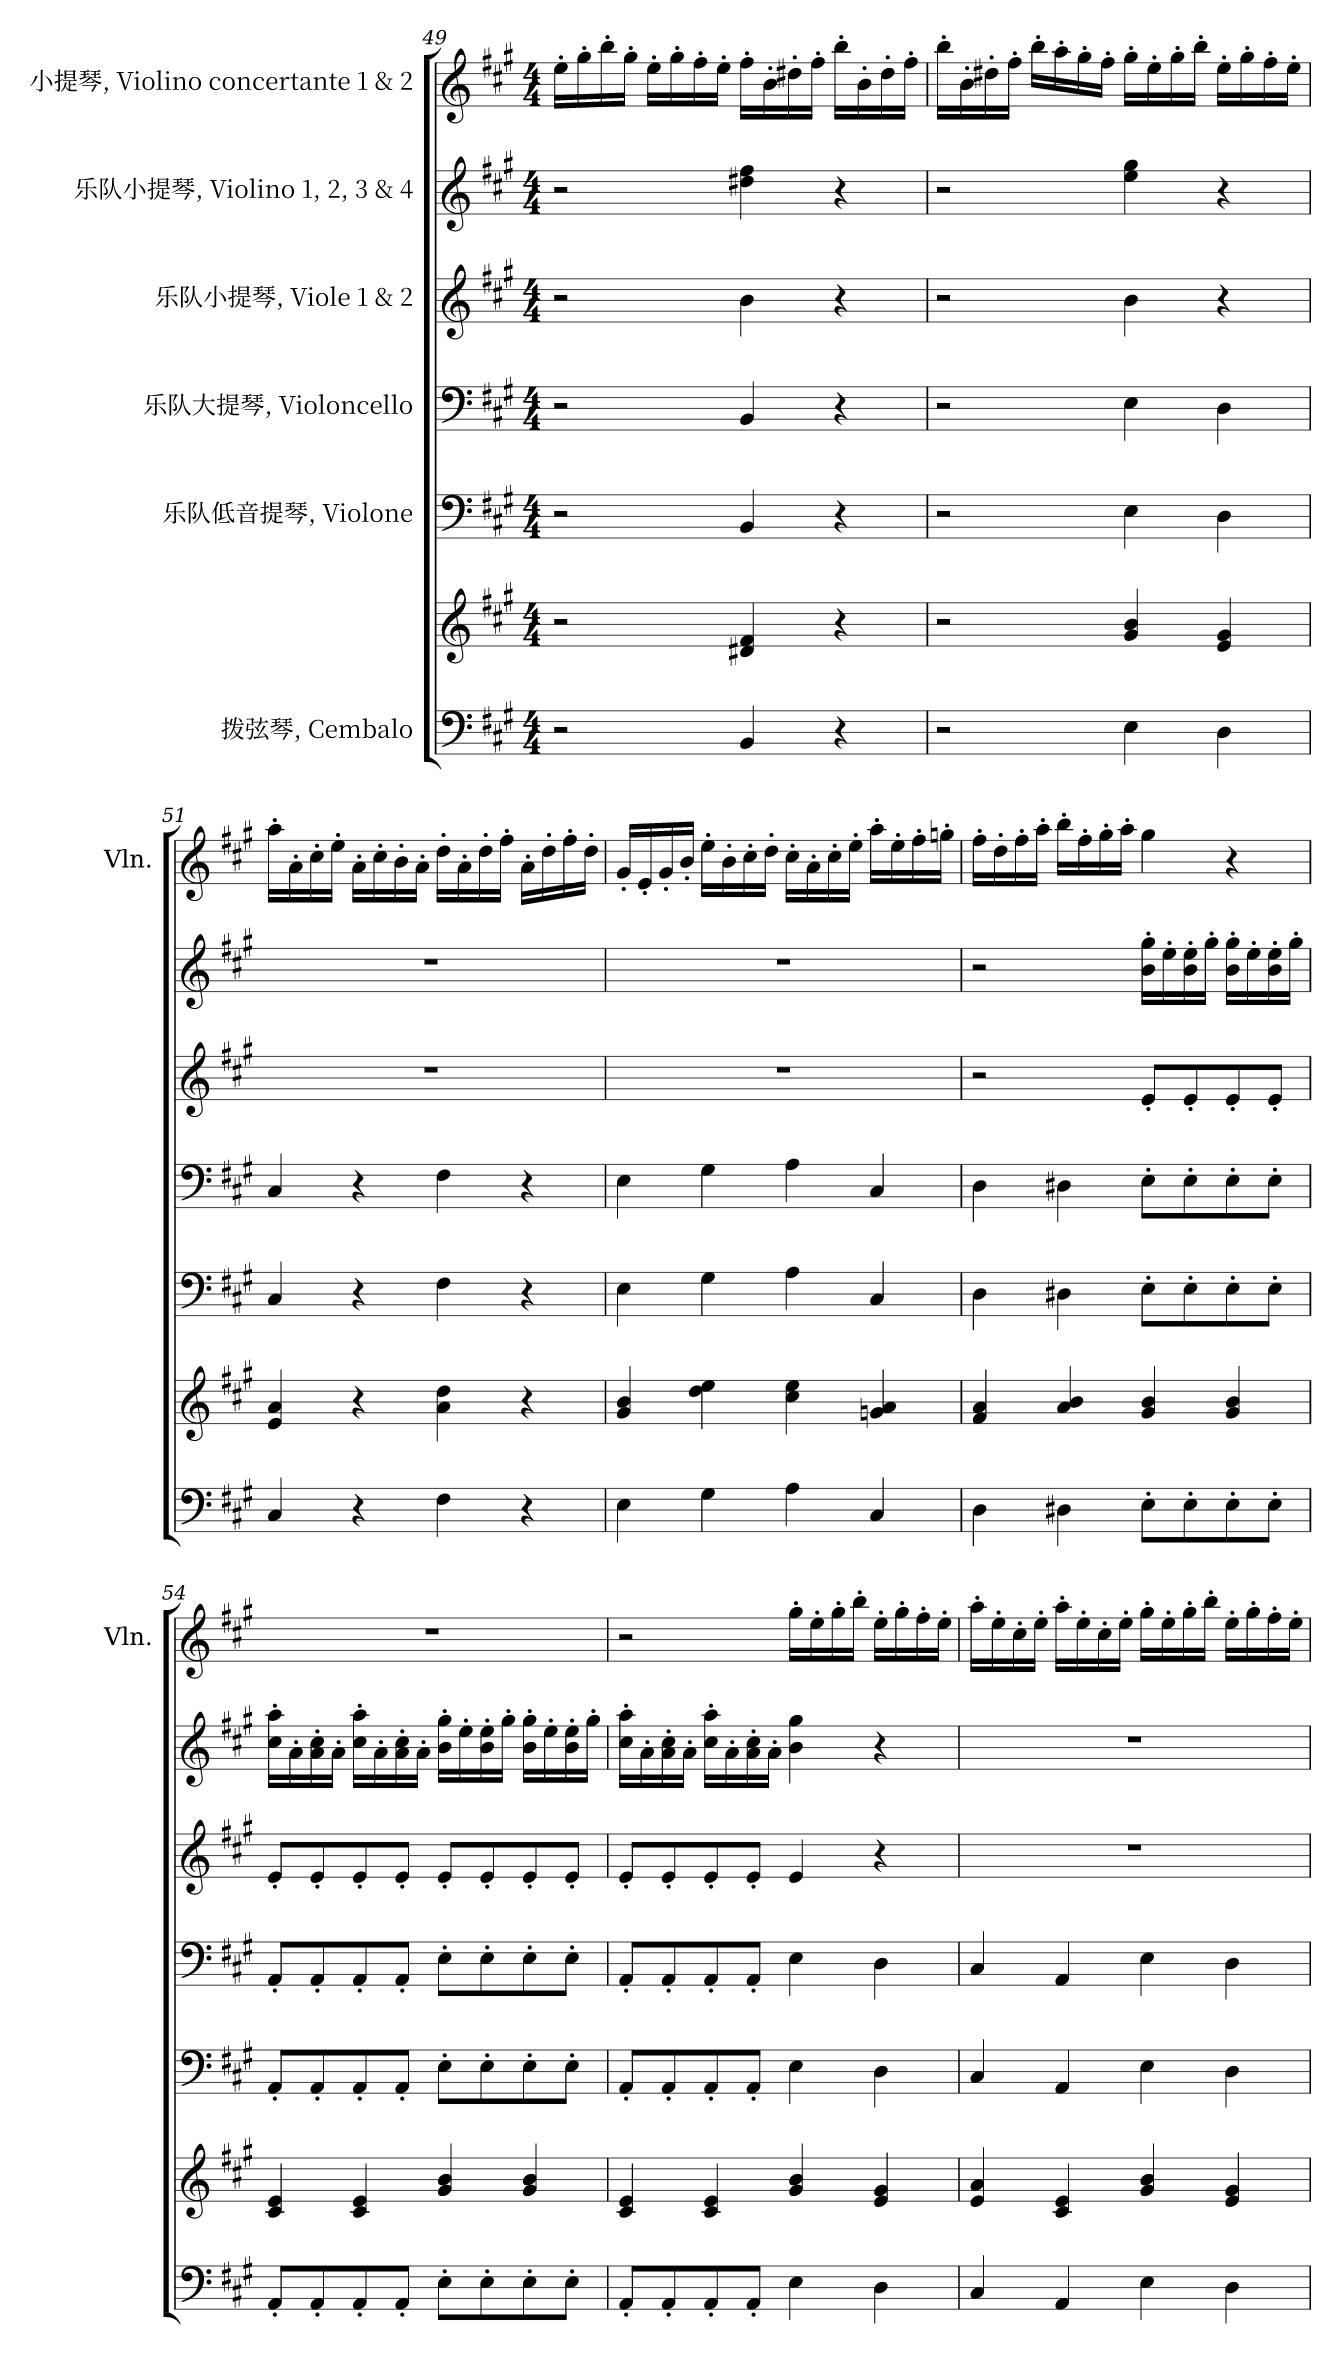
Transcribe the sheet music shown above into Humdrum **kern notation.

**kern	**kern	**kern	**kern	**kern	**kern	**kern
*part6	*part6	*part5	*part4	*part3	*part2	*part1
*staff7	*staff6	*staff5	*staff4	*staff3	*staff2	*staff1
*I"拨弦琴, Cembalo	*	*I"乐队低音提琴, Violone	*I"乐队大提琴, Violoncello	*I"乐队小提琴, Viole 1 &amp; 2	*I"乐队小提琴, Violino 1, 2, 3 &amp; 4	*I"小提琴, Violino concertante 1 &amp; 2
*	*	*	*	*	*	*I'Vln.
!!LO:PB:g=z
*clefF4	*clefG2	*clefF4	*clefF4	*clefG2	*clefG2	*clefG2
*	*	*ITrd7c12	*	*	*	*
*k[f#c#g#]	*k[f#c#g#]	*k[f#c#g#]	*k[f#c#g#]	*k[f#c#g#]	*k[f#c#g#]	*k[f#c#g#]
*M4/4	*M4/4	*M4/4	*M4/4	*M4/4	*M4/4	*M4/4
=49	=49	=49	=49	=49	=49	=49
2r	2r	2r	2r	2r	2r	16ee'\LL
.	.	.	.	.	.	16gg#'\
.	.	.	.	.	.	16bb'\
.	.	.	.	.	.	16gg#'\JJ
.	.	.	.	.	.	16ee'\LL
.	.	.	.	.	.	16gg#'\
*	*	*	*	*	*	*MM124
.	.	.	.	.	.	16ff#'\
.	.	.	.	.	.	16ee'\JJ
4BB/	4d#X/ 4f#/	4BBB/	4BB/	4b\	4dd#X\ 4ff#\	16ff#'\LL
.	.	.	.	.	.	16b'\
.	.	.	.	.	.	16dd#X'\
.	.	.	.	.	.	16ff#'\JJ
4r	4r	4r	4r	4r	4r	16bb'\LL
.	.	.	.	.	.	16b'\
.	.	.	.	.	.	16dd#'\
.	.	.	.	.	.	16ff#'\JJ
=50	=50	=50	=50	=50	=50	=50
2r	2r	2r	2r	2r	2r	16bb'\LL
.	.	.	.	.	.	16b'\
.	.	.	.	.	.	16dd#X'\
.	.	.	.	.	.	16ff#'\JJ
.	.	.	.	.	.	16bb'\LL
.	.	.	.	.	.	16aa'\
.	.	.	.	.	.	16gg#'\
.	.	.	.	.	.	16ff#'\JJ
4E\	4g#/ 4b/	4EE\	4E\	4b\	4ee\ 4gg#\	16gg#'\LL
.	.	.	.	.	.	16ee'\
.	.	.	.	.	.	16gg#'\
.	.	.	.	.	.	16bb'\JJ
4D\	4e/ 4g#/	4DD\	4D\	4r	4r	16ee'\LL
.	.	.	.	.	.	16gg#'\
.	.	.	.	.	.	16ff#'\
.	.	.	.	.	.	16ee'\JJ
!!LO:PB:g=z
=51	=51	=51	=51	=51	=51	=51
4C#/	4e/ 4a/	4CC#/	4C#/	1r	1r	16aa'\LL
.	.	.	.	.	.	16a'\
.	.	.	.	.	.	16cc#'\
.	.	.	.	.	.	16ee'\JJ
4r	4r	4r	4r	.	.	16a'\LL
.	.	.	.	.	.	16cc#'\
.	.	.	.	.	.	16b'\
.	.	.	.	.	.	16a'\JJ
4F#\	4a\ 4dd\	4FF#\	4F#\	.	.	16dd'\LL
.	.	.	.	.	.	16a'\
.	.	.	.	.	.	16dd'\
.	.	.	.	.	.	16ff#'\JJ
4r	4r	4r	4r	.	.	16a'\LL
.	.	.	.	.	.	16dd'\
.	.	.	.	.	.	16ff#'\
.	.	.	.	.	.	16dd'\JJ
=52	=52	=52	=52	=52	=52	=52
4E\	4g#/ 4b/	4EE\	4E\	1r	1r	16g#'/LL
.	.	.	.	.	.	16e'/
.	.	.	.	.	.	16g#'/
.	.	.	.	.	.	16b'/JJ
4G#\	4dd\ 4ee\	4GG#\	4G#\	.	.	16ee'\LL
.	.	.	.	.	.	16b'\
.	.	.	.	.	.	16cc#'\
.	.	.	.	.	.	16dd'\JJ
4A\	4cc#\ 4ee\	4AA\	4A\	.	.	16cc#'\LL
.	.	.	.	.	.	16a'\
.	.	.	.	.	.	16cc#'\
.	.	.	.	.	.	16ee'\JJ
4C#/	4gn/ 4a/	4CC#/	4C#/	.	.	16aa'\LL
.	.	.	.	.	.	16ee'\
.	.	.	.	.	.	16ff#'\
.	.	.	.	.	.	16ggn'\JJ
!!LO:PB:g=z
=53	=53	=53	=53	=53	=53	=53
4D\	4f#/ 4a/	4DD\	4D\	2r	2r	16ff#'\LL
.	.	.	.	.	.	16dd'\
*	*	*	*	*	*	*MM123
.	.	.	.	.	.	16ff#'\
.	.	.	.	.	.	16aa'\JJ
*	*	*	*	*	*	*MM122
4D#X\	4a/ 4b/	4DD#X\	4D#X\	.	.	16bb'\LL
.	.	.	.	.	.	16ff#'\
*	*	*	*	*	*	*MM121
.	.	.	.	.	.	16gg#'\
.	.	.	.	.	.	16aa'\JJ
*	*	*	*	*	*	*MM120
8E'\L	4g#/ 4b/	8EE'\L	8E'\L	8e'/L	16b\' 16gg#\'LL	4gg#\
.	.	.	.	.	16ee'\	.
8E'\	.	8EE'\	8E'\	8e'/	16b\' 16ee\'	.
.	.	.	.	.	16gg#'\JJ	.
8E'\	4g#/ 4b/	8EE'\	8E'\	8e'/	16b\' 16gg#\'LL	4r
.	.	.	.	.	16ee'\	.
8E'\J	.	8EE'\J	8E'\J	8e'/J	16b\' 16ee\'	.
.	.	.	.	.	16gg#'\JJ	.
=54	=54	=54	=54	=54	=54	=54
8AA'/L	4c#/ 4e/	8AAA'/L	8AA'/L	8e'/L	16cc#\' 16aa\'LL	1r
.	.	.	.	.	16a'\	.
8AA'/	.	8AAA'/	8AA'/	8e'/	16a\' 16cc#\'	.
.	.	.	.	.	16a'\JJ	.
8AA'/	4c#/ 4e/	8AAA'/	8AA'/	8e'/	16cc#\' 16aa\'LL	.
.	.	.	.	.	16a'\	.
8AA'/J	.	8AAA'/J	8AA'/J	8e'/J	16a\' 16cc#\'	.
.	.	.	.	.	16a'\JJ	.
8E'\L	4g#/ 4b/	8EE'\L	8E'\L	8e'/L	16b\' 16gg#\'LL	.
.	.	.	.	.	16ee'\	.
8E'\	.	8EE'\	8E'\	8e'/	16b\' 16ee\'	.
.	.	.	.	.	16gg#'\JJ	.
8E'\	4g#/ 4b/	8EE'\	8E'\	8e'/	16b\' 16gg#\'LL	.
.	.	.	.	.	16ee'\	.
8E'\J	.	8EE'\J	8E'\J	8e'/J	16b\' 16ee\'	.
.	.	.	.	.	16gg#'\JJ	.
!!LO:PB:g=z
=55	=55	=55	=55	=55	=55	=55
8AA'/L	4c#/ 4e/	8AAA'/L	8AA'/L	8e'/L	16cc#\' 16aa\'LL	2r
.	.	.	.	.	16a'\	.
8AA'/	.	8AAA'/	8AA'/	8e'/	16a\' 16cc#\'	.
.	.	.	.	.	16a'\JJ	.
8AA'/	4c#/ 4e/	8AAA'/	8AA'/	8e'/	16cc#\' 16aa\'LL	.
.	.	.	.	.	16a'\	.
8AA'/J	.	8AAA'/J	8AA'/J	8e'/J	16a\' 16cc#\'	.
.	.	.	.	.	16a'\JJ	.
4E\	4g#/ 4b/	4EE\	4E\	4e/	4b\ 4gg#\	16gg#'\LL
.	.	.	.	.	.	16ee'\
.	.	.	.	.	.	16gg#'\
.	.	.	.	.	.	16bb'\JJ
4D\	4e/ 4g#/	4DD\	4D\	4r	4r	16ee'\LL
.	.	.	.	.	.	16gg#'\
.	.	.	.	.	.	16ff#'\
.	.	.	.	.	.	16ee'\JJ
=56	=56	=56	=56	=56	=56	=56
4C#/	4e/ 4a/	4CC#/	4C#/	1r	1r	16aa'\LL
.	.	.	.	.	.	16ee'\
.	.	.	.	.	.	16cc#'\
.	.	.	.	.	.	16ee'\JJ
4AA/	4c#/ 4e/	4AAA/	4AA/	.	.	16aa'\LL
.	.	.	.	.	.	16ee'\
.	.	.	.	.	.	16cc#'\
.	.	.	.	.	.	16ee'\JJ
4E\	4g#/ 4b/	4EE\	4E\	.	.	16gg#'\LL
.	.	.	.	.	.	16ee'\
.	.	.	.	.	.	16gg#'\
.	.	.	.	.	.	16bb'\JJ
4D\	4e/ 4g#/	4DD\	4D\	.	.	16ee'\LL
.	.	.	.	.	.	16gg#'\
.	.	.	.	.	.	16ff#'\
.	.	.	.	.	.	16ee'\JJ
=	=	=	=	=	=	=
*-	*-	*-	*-	*-	*-	*-
